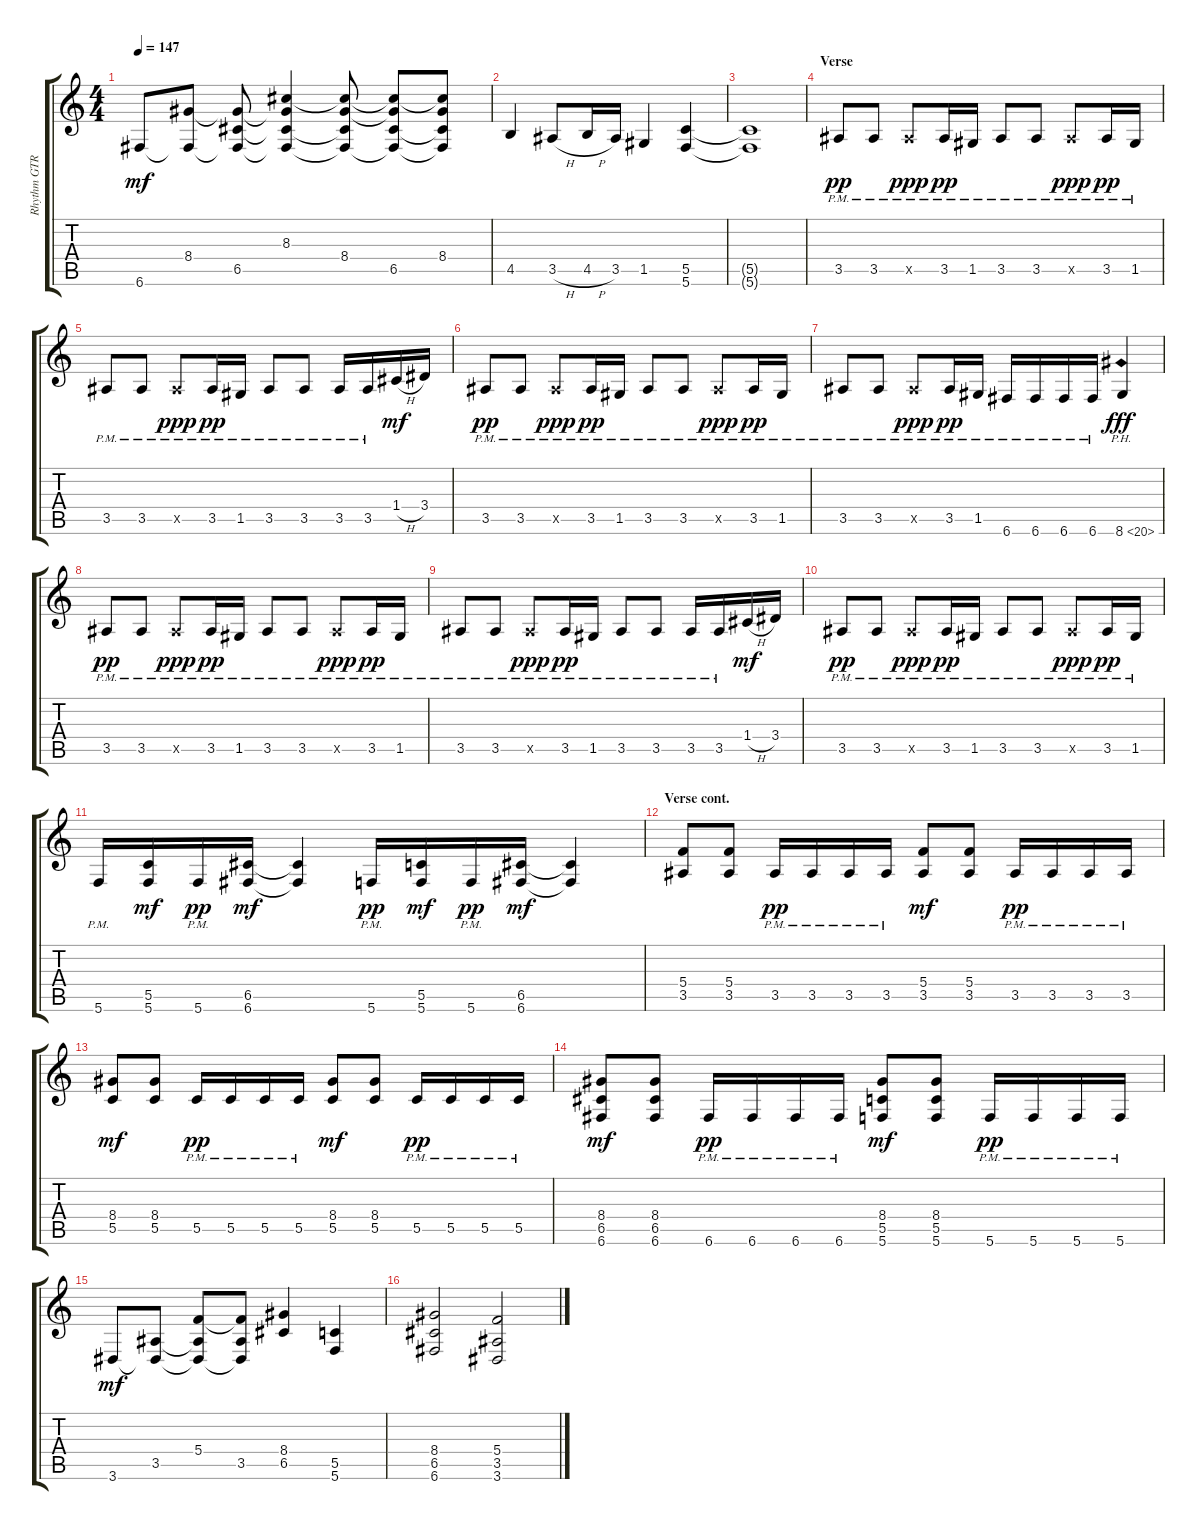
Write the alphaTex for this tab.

\track ("Rhythm GTR 1" "Rhythm GTR") {instrument overdrivenguitar}
\staff {score tabs}
\tuning (D4 A3 F3 C3 G2 C2) {hide}
\ts (4 4)
\tempo 147
\clef g2
\ks aminor
6.6.8{dy mf} (8.4 6.6{t}).8 (8.4{t} 6.5 6.6{t}).8 (8.3 8.4{t} 6.5{t} 6.6{t}).4 (8.3{t} 8.4 6.5{t} 6.6{t}).8 (8.3{t} 8.4{t} 6.5 6.6{t}).8 (8.3{t} 8.4 6.5{t} 6.6{t}).8 |
4.5.4 3.5{h}.8 4.5{h}.16 3.5.16 1.5.4 (5.5 5.6).4 |
(5.5{t} 5.6{t}).1 |
\section ("" "Verse")
3.5{pm}.8{dy pp} 3.5{pm}.8 3.5{pm x}.8{dy ppp} 3.5{pm}.16{dy pp} 1.5{pm}.16 3.5{pm}.8 3.5{pm}.8 3.5{pm x}.8{dy ppp} 3.5{pm}.16{dy pp} 1.5{pm}.16 |
3.5{pm}.8 3.5{pm}.8 3.5{pm x}.8{dy ppp} 3.5{pm}.16{dy pp} 1.5{pm}.16 3.5{pm}.8 3.5{pm}.8 3.5{pm}.16 3.5{pm}.16 1.4{h}.16{dy mf} 3.4.16 |
3.5{pm}.8{dy pp} 3.5{pm}.8 3.5{pm x}.8{dy ppp} 3.5{pm}.16{dy pp} 1.5{pm}.16 3.5{pm}.8 3.5{pm}.8 3.5{pm x}.8{dy ppp} 3.5{pm}.16{dy pp} 1.5{pm}.16 |
3.5{pm}.8 3.5{pm}.8 3.5{pm x}.8{dy ppp} 3.5{pm}.16{dy pp} 1.5{pm}.16 6.6{pm}.16 6.6{pm}.16 6.6{pm}.16 6.6{pm}.16 8.6{ph 12}.4{dy fff} |
3.5{pm}.8{dy pp} 3.5{pm}.8 3.5{pm x}.8{dy ppp} 3.5{pm}.16{dy pp} 1.5{pm}.16 3.5{pm}.8 3.5{pm}.8 3.5{pm x}.8{dy ppp} 3.5{pm}.16{dy pp} 1.5{pm}.16 |
3.5{pm}.8 3.5{pm}.8 3.5{pm x}.8{dy ppp} 3.5{pm}.16{dy pp} 1.5{pm}.16 3.5{pm}.8 3.5{pm}.8 3.5{pm}.16 3.5{pm}.16 1.4{h}.16{dy mf} 3.4.16 |
3.5{pm}.8{dy pp} 3.5{pm}.8 3.5{pm x}.8{dy ppp} 3.5{pm}.16{dy pp} 1.5{pm}.16 3.5{pm}.8 3.5{pm}.8 3.5{pm x}.8{dy ppp} 3.5{pm}.16{dy pp} 1.5{pm}.16 |
5.6{pm}.16 (5.5 5.6).16{dy mf} 5.6{pm}.16{dy pp} (6.5 6.6).16{dy mf} (6.5{t} 6.6{t}).4 5.6{pm}.16{dy pp} (5.5 5.6).16{dy mf} 5.6{pm}.16{dy pp} (6.5 6.6).16{dy mf} (6.5{t} 6.6{t}).4 |
\section ("" "Verse cont.")
(5.4 3.5).8 (5.4 3.5).8 3.5{pm}.16{dy pp} 3.5{pm}.16 3.5{pm}.16 3.5{pm}.16 (5.4 3.5).8{dy mf} (5.4 3.5).8 3.5{pm}.16{dy pp} 3.5{pm}.16 3.5{pm}.16 3.5{pm}.16 |
(8.4 5.5).8{dy mf} (8.4 5.5).8 5.5{pm}.16{dy pp} 5.5{pm}.16 5.5{pm}.16 5.5{pm}.16 (8.4 5.5).8{dy mf} (8.4 5.5).8 5.5{pm}.16{dy pp} 5.5{pm}.16 5.5{pm}.16 5.5{pm}.16 |
(8.4 6.5 6.6).8{dy mf} (8.4 6.5 6.6).8 6.6{pm}.16{dy pp} 6.6{pm}.16 6.6{pm}.16 6.6{pm}.16 (8.4 5.5 5.6).8{dy mf} (8.4 5.5 5.6).8 5.6{pm}.16{dy pp} 5.6{pm}.16 5.6{pm}.16 5.6{pm}.16 |
3.6.8{dy mf} (3.5 3.6{t}).8 (5.4 3.5{t} 3.6{t}).8 (5.4{t} 3.5 3.6{t}).8 (8.4 6.5).4 (5.5 5.6).4 |
(8.4 6.5 6.6).2 (5.4 3.5 3.6).2
